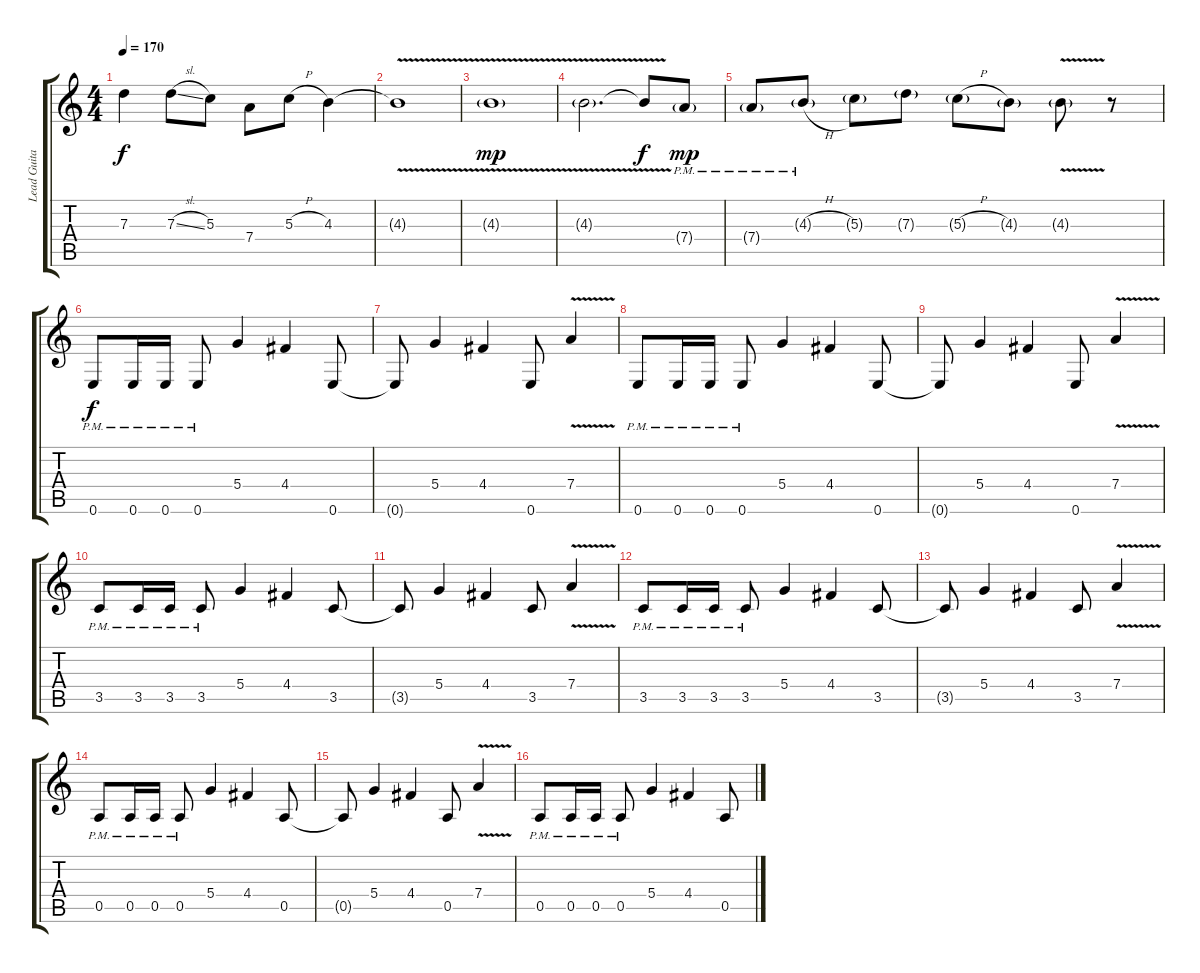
\track ("Lead Guitar" "Lead Guita") {instrument distortionguitar}
\staff {score tabs}
\tuning (E4 B3 G3 D3 A2 E2) {hide}
\ts (4 4)
\tempo 170
\clef g2
\ks c
7.3{t}.4{dy f} 7.3{sl}.8 5.3.8 7.4.8 5.3{h}.8 4.3.4 |
4.3{v t}.1 |
4.3{v g}.1{dy mp} |
4.3{v g}.2{d} 4.3{t}.8{dy f} 7.4{g pm}.8{dy mp} |
7.4{g pm}.8 4.3{h g pm}.8 5.3{g}.8 7.3{g}.8 5.3{h g}.8 4.3{g}.8 4.3{v g}.8 r.8 |
0.6{pm}.8{dy f} 0.6{pm}.16 0.6{pm}.16 0.6{pm}.8 5.4.4 4.4.4 0.6.8 |
0.6{t}.8 5.4.4 4.4.4 0.6.8 7.4{v}.4 |
0.6{pm}.8 0.6{pm}.16 0.6{pm}.16 0.6{pm}.8 5.4.4 4.4.4 0.6.8 |
0.6{t}.8 5.4.4 4.4.4 0.6.8 7.4{v}.4 |
3.5{pm}.8 3.5{pm}.16 3.5{pm}.16 3.5{pm}.8 5.4.4 4.4.4 3.5.8 |
3.5{t}.8 5.4.4 4.4.4 3.5.8 7.4{v}.4 |
3.5{pm}.8 3.5{pm}.16 3.5{pm}.16 3.5{pm}.8 5.4.4 4.4.4 3.5.8 |
3.5{t}.8 5.4.4 4.4.4 3.5.8 7.4{v}.4 |
0.5{pm}.8 0.5{pm}.16 0.5{pm}.16 0.5{pm}.8 5.4.4 4.4.4 0.5.8 |
0.5{t}.8 5.4.4 4.4.4 0.5.8 7.4{v}.4 |
0.5{pm}.8 0.5{pm}.16 0.5{pm}.16 0.5{pm}.8 5.4.4 4.4.4 0.5.8
